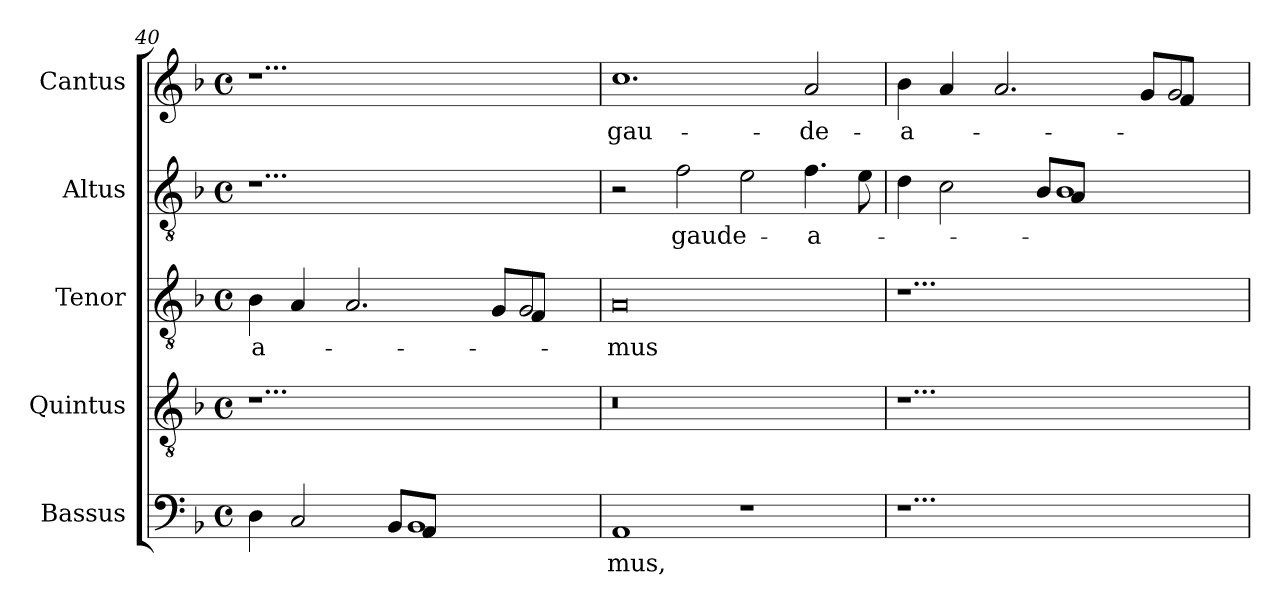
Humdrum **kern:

**kern	**text	**kern	**kern	**text	**kern	**text	**kern	**text
*part5	*part5	*part4	*part3	*part3	*part2	*part2	*part1	*part1
*staff5	*staff5	*staff4	*staff3	*staff3	*staff2	*staff2	*staff1	*staff1
*I"Bassus	*	*I"Quintus	*I"Tenor	*	*I"Altus	*	*I"Cantus	*
*clefF4	*	*clefGv2	*clefGv2	*	*clefGv2	*	*clefG2	*
*k[b-]	*	*k[b-]	*k[b-]	*	*k[b-]	*	*k[b-]	*
*F:	*	*F:	*F:	*	*F:	*	*F:	*
*M4/4	*	*M4/4	*M4/4	*	*M4/4	*	*M4/4	*
*met(c)	*	*met(c)	*met(c)	*	*met(c)	*	*met(c)	*
=40	=40	=40	=40	=40	=40	=40	=40	=40
*^	*	*	*	*	*	*	*	*
!	!	!	!	!	!LO:LY:b:cj	!	!	!	!
*	*	*	*	*^	*	*	*	*	*
4ryy	4D\	.	1...r	4B-\	2ryy	-a-	1...r	.	1...r	.
2C/	8ryy	.	.	4A/	.	.	.	.	.	.
*v	*v	*	*	*	*	*	*	*	*	*
.	.	.	2..ryy	2.A/	.	.	.	.	.
8BB-/L	.	.	.	.	.	.	.	.	.
*^	*	*	*	*	*	*	*	*	*
8AA/J	1BB-	.	.	.	.	.	.	.	.	.
2..ryy	.	.	.	.	.	.	.	.	.	.
.	.	.	.	.	8G/L	.	.	.	.	.
.	.	.	.	2G/	8F/J	.	.	.	.	.
.	.	.	.	.	4.ryy	.	.	.	.	.
*v	*v	*	*	*	*	*	*	*	*	*
=41	=41	=41	=41	=41	=41	=41	=41	=41	=41
!	!LO:LY:b:cj	!	!	!	!LO:LY:b:cj	!	!	!	!LO:LY:b:cj
*	*	*	*v	*v	*	*	*	*	*
1AA	mus,	0r	0A	-mus	2r	.	1.cc	gau-
!	!	!	!	!	!	!LO:LY:b:cj	!	!
.	.	.	.	.	2f\	gaude-	.	.
1r	.	.	.	.	2e\	.	.	.
!	!	!	!	!	!	!LO:LY:b:cj	!	!LO:LY:b:cj
.	.	.	.	.	4.f\	-a-	2a/	-de-
.	.	.	.	.	8e\	.	.	.
=42	=42	=42	=42	=42	=42	=42	=42	=42
*	*	*	*	*	*^	*	*	*
!	!	!	!	!	!	!	!	!	!LO:LY:b:cj
*	*	*	*	*	*	*	*	*^	*
1...r	.	1...r	1...r	.	4ryy	4d\	.	4b-\	2ryy	-a-
.	.	.	.	.	2c\	8ryy	.	4a/	.	.
*	*	*	*	*	*v	*v	*	*	*	*
.	.	.	.	.	.	.	2..ryy	2.a/	.
.	.	.	.	.	8B-/L	.	.	.	.
*	*	*	*	*	*^	*	*	*	*
.	.	.	.	.	8A/J	1B-	.	.	.	.
.	.	.	.	.	2..ryy	.	.	.	.	.
.	.	.	.	.	.	.	.	.	8g/L	.
.	.	.	.	.	.	.	.	2g/	8f/J	.
.	.	.	.	.	.	.	.	.	4.ryy	.
*	*	*	*	*	*v	*v	*	*	*	*
*	*	*	*	*	*	*	*v	*v	*
=	=	=	=	=	=	=	=	=
*-	*-	*-	*-	*-	*-	*-	*-	*-
